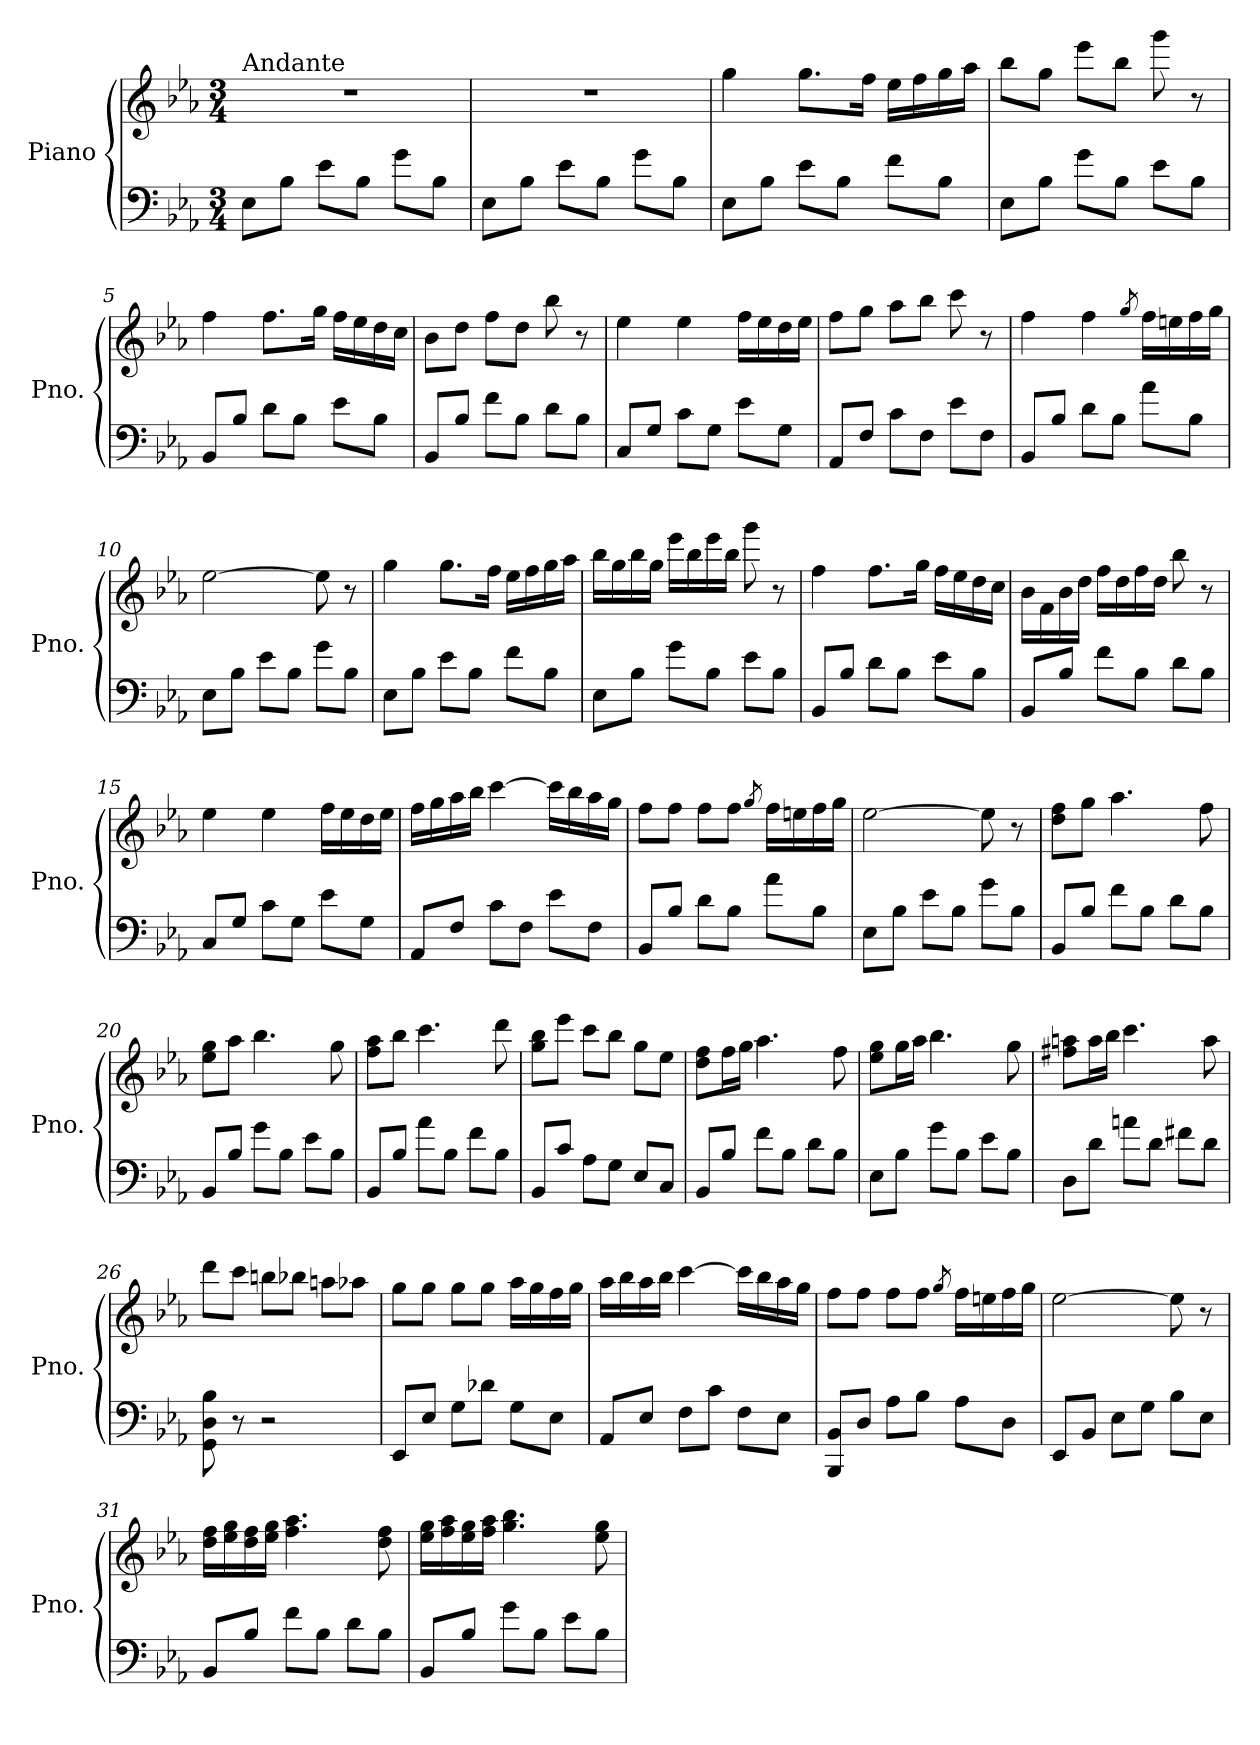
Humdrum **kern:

**kern	**kern
*part1	*part1
*staff2	*staff1
*I"Piano	*
*I'Pno.	*
*clefF4	*clefG2
*k[b-e-a-]	*k[b-e-a-]
*E-:	*E-:
*M3/4	*M3/4
=1	=1
!	!LO:TX:a:t=Andante
8E-\L	2.r
8B-\J	.
8e-\L	.
8B-\J	.
8g\L	.
8B-\J	.
=2	=2
8E-\L	2.r
8B-\J	.
8e-\L	.
8B-\J	.
8g\L	.
8B-\J	.
=3	=3
8E-\L	4gg\
8B-\J	.
8e-\L	8.gg\L
8B-\J	.
.	16ff\Jk
8f\L	16ee-\LL
.	16ff\
8B-\J	16gg\
.	16aa-\JJ
=4	=4
8E-\L	8bb-\L
8B-\J	8gg\J
8g\L	8eee-\L
8B-\J	8bb-\J
8e-\L	8ggg\
8B-\J	8r
=5	=5
8BB-/L	4ff\
8B-/J	.
8d\L	8.ff\L
8B-\J	.
.	16gg\Jk
8e-\L	16ff\LL
.	16ee-\
8B-\J	16dd\
.	16cc\JJ
=6	=6
8BB-/L	8b-\L
8B-/J	8dd\J
8f\L	8ff\L
8B-\J	8dd\J
8d\L	8bb-\
8B-\J	8r
!!LO:LB:g=z
=7	=7
8C/L	4ee-\
8G/J	.
8c\L	4ee-\
8G\J	.
8e-\L	16ff\LL
.	16ee-\
8G\J	16dd\
.	16ee-\JJ
=8	=8
8AA-/L	8ff\L
8F/J	8gg\J
8c\L	8aa-\L
8F\J	8bb-\J
8e-\L	8ccc\
8F\J	8r
=9	=9
8BB-/L	4ff\
8B-/J	.
8d\L	4ff\
8B-\J	.
.	8qgg/
8a-\L	16ff\LL
.	16een\
8B-\J	16ff\
.	16gg\JJ
=10	=10
8E-\L	[2ee-\
8B-\J	.
8e-\L	.
8B-\J	.
8g\L	8ee-\]
8B-\J	8r
=11	=11
8E-\L	4gg\
8B-\J	.
8e-\L	8.gg\L
8B-\J	.
.	16ff\Jk
8f\L	16ee-\LL
.	16ff\
8B-\J	16gg\
.	16aa-\JJ
=12	=12
8E-\L	16bb-\LL
.	16gg\
8B-\J	16bb-\
.	16gg\JJ
8g\L	16eee-\LL
.	16bb-\
8B-\J	16eee-\
.	16bb-\JJ
8e-\L	8ggg\
8B-\J	8r
!!LO:LB:g=z
=13	=13
8BB-/L	4ff\
8B-/J	.
8d\L	8.ff\L
8B-\J	.
.	16gg\Jk
8e-\L	16ff\LL
.	16ee-\
8B-\J	16dd\
.	16cc\JJ
=14	=14
8BB-/L	16b-\LL
.	16f\
8B-/J	16b-\
.	16dd\JJ
8f\L	16ff\LL
.	16dd\
8B-\J	16ff\
.	16dd\JJ
8d\L	8bb-\
8B-\J	8r
=15	=15
8C/L	4ee-\
8G/J	.
8c\L	4ee-\
8G\J	.
8e-\L	16ff\LL
.	16ee-\
8G\J	16dd\
.	16ee-\JJ
=16	=16
8AA-/L	16ff\LL
.	16gg\
8F/J	16aa-\
.	16bb-\JJ
8c\L	[4ccc\
8F\J	.
8e-\L	16ccc\LL]
.	16bb-\
8F\J	16aa-\
.	16gg\JJ
=17	=17
8BB-/L	8ff\L
8B-/J	8ff\J
8d\L	8ff\L
8B-\J	8ff\J
.	8qgg/
8a-\L	16ff\LL
.	16een\
8B-\J	16ff\
.	16gg\JJ
!!LO:LB:g=z
=18	=18
8E-\L	[2ee-\
8B-\J	.
8e-\L	.
8B-\J	.
8g\L	8ee-\]
8B-\J	8r
=19	=19
8BB-/L	8dd\ 8ff\L
8B-/J	8gg\J
8f\L	4.aa-\
8B-\J	.
8d\L	.
8B-\J	8ff\
=20	=20
8BB-/L	8ee-\ 8gg\L
8B-/J	8aa-\J
8g\L	4.bb-\
8B-\J	.
8e-\L	.
8B-\J	8gg\
=21	=21
8BB-/L	8ff\ 8aa-\L
8B-/J	8bb-\J
8a-\L	4.ccc\
8B-\J	.
8f\L	.
8B-\J	8ddd\
=22	=22
8BB-/L	8gg\ 8bb-\L
8c/J	8eee-\J
8A-\L	8ccc\L
8G\J	8bb-\J
8E-/L	8gg\L
8C/J	8ee-\J
=23	=23
8BB-/L	8dd\ 8ff\L
8B-/J	16ff\L
.	16gg\JJ
8f\L	4.aa-\
8B-\J	.
8d\L	.
8B-\J	8ff\
=24	=24
8E-\L	8ee-\ 8gg\L
8B-\J	16gg\L
.	16aa-\JJ
8g\L	4.bb-\
8B-\J	.
8e-\L	.
8B-\J	8gg\
!!LO:LB:g=z
=25	=25
8D\L	8ff#X\ 8aan\L
8d\J	16aa\L
.	16bb-\JJ
8an\L	4.ccc\
8d\J	.
8f#X\L	.
8d\J	8aa\
=26	=26
8GG\ 8D\ 8B-\	8ddd\L
8r	8ccc\J
2r	8bbn\L
.	8bb-X\J
.	8aan\L
.	8aa-X\J
=27	=27
8EE-/L	8gg\L
8E-/J	8gg\J
8G\L	8gg\L
8d-X\J	8gg\J
8G\L	16aa-\LL
.	16gg\
8E-\J	16ff\
.	16gg\JJ
=28	=28
8AA-/L	16aa-\LL
.	16bb-\
8E-/J	16aa-\
.	16bb-\JJ
8F\L	[4ccc\
8c\J	.
8F\L	16ccc\LL]
.	16bb-\
8E-\J	16aa-\
.	16gg\JJ
=29	=29
8BBB-/ 8BB-/L	8ff\L
8D/J	8ff\J
8A-\L	8ff\L
8B-\J	8ff\J
.	8qgg/
8A-\L	16ff\LL
.	16een\
8D\J	16ff\
.	16gg\JJ
!!LO:LB:g=z
=30	=30
8EE-/L	[2ee-\
8BB-/J	.
8E-\L	.
8G\J	.
8B-\L	8ee-\]
8E-\J	8r
=31	=31
8BB-/L	16dd\ 16ff\LL
.	16ee-\ 16gg\
8B-/J	16dd\ 16ff\
.	16ee-\ 16gg\JJ
8f\L	4.ff\ 4.aa-\
8B-\J	.
8d\L	.
8B-\J	8dd\ 8ff\
=32	=32
8BB-/L	16ee-\ 16gg\LL
.	16ff\ 16aa-\
8B-/J	16ee-\ 16gg\
.	16ff\ 16aa-\JJ
8g\L	4.gg\ 4.bb-\
8B-\J	.
8e-\L	.
8B-\J	8ee-\ 8gg\
=	=
*-	*-
